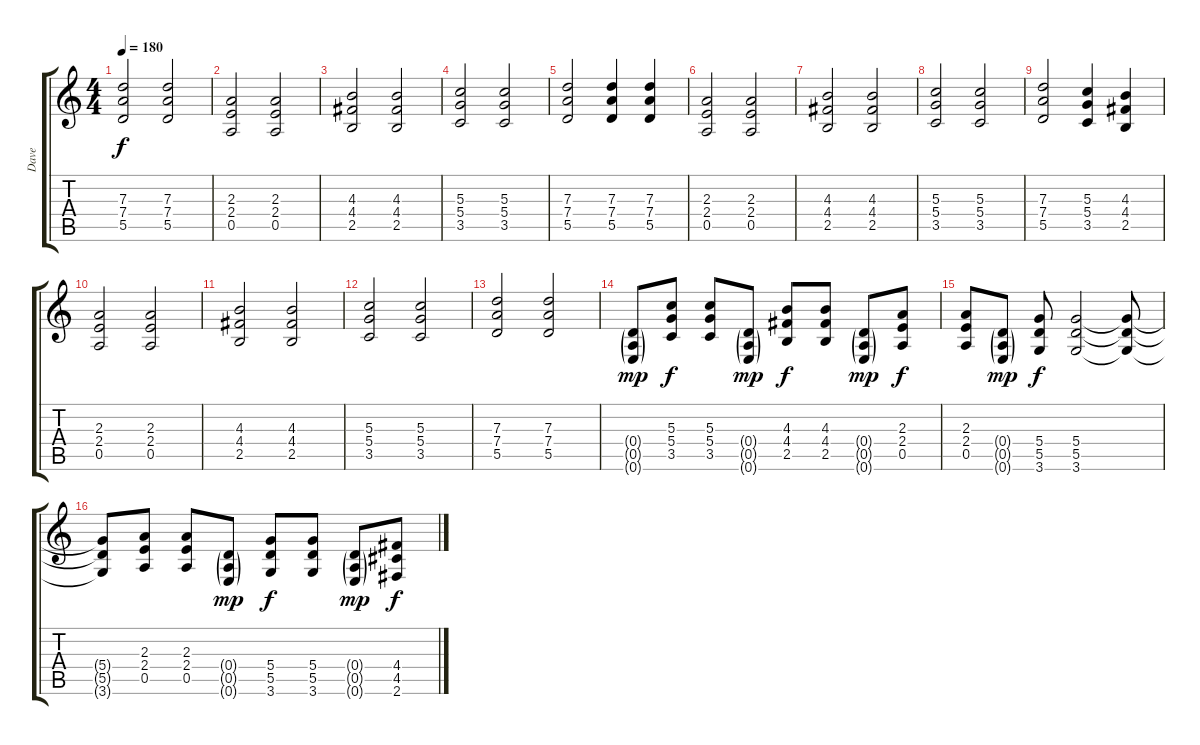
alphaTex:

\track ("Dave" "Dave") {instrument distortionguitar}
\staff {score tabs}
\tuning (E4 B3 G3 D3 A2 E2) {hide}
\ts (4 4)
\tempo 180
\clef g2
\ks c
(7.3 7.4 5.5).2{dy f} (7.3 7.4 5.5).2 |
(2.3 2.4 0.5).2 (2.3 2.4 0.5).2 |
(4.3 4.4 2.5).2 (4.3 4.4 2.5).2 |
(5.3 5.4 3.5).2 (5.3 5.4 3.5).2 |
(7.3 7.4 5.5).2 (7.3 7.4 5.5).4 (7.3 7.4 5.5).4 |
(2.3 2.4 0.5).2 (2.3 2.4 0.5).2 |
(4.3 4.4 2.5).2 (4.3 4.4 2.5).2 |
(5.3 5.4 3.5).2 (5.3 5.4 3.5).2 |
(7.3 7.4 5.5).2 (5.3 5.4 3.5).4 (4.3 4.4 2.5).4 |
(2.3 2.4 0.5).2 (2.3 2.4 0.5).2 |
(4.3 4.4 2.5).2 (4.3 4.4 2.5).2 |
(5.3 5.4 3.5).2 (5.3 5.4 3.5).2 |
(7.3 7.4 5.5).2 (7.3 7.4 5.5).2 |
(0.4{g} 0.5{g} 0.6{g}).8{dy mp} (5.3 5.4 3.5).8{dy f} (5.3 5.4 3.5).8 (0.4{g} 0.5{g} 0.6{g}).8{dy mp} (4.3 4.4 2.5).8{dy f} (4.3 4.4 2.5).8 (0.4{g} 0.5{g} 0.6{g}).8{dy mp} (2.3 2.4 0.5).8{dy f} |
(2.3 2.4 0.5).8 (0.4{g} 0.5{g} 0.6{g}).8{dy mp} (5.4 5.5 3.6).8{dy f} (5.4 5.5 3.6).2 (5.4{t} 5.5{t} 3.6{t}).8 |
(5.4{t} 5.5{t} 3.6{t}).8 (2.3 2.4 0.5).8 (2.3 2.4 0.5).8 (0.4{g} 0.5{g} 0.6{g}).8{dy mp} (5.4 5.5 3.6).8{dy f} (5.4 5.5 3.6).8 (0.4{g} 0.5{g} 0.6{g}).8{dy mp} (4.4 4.5 2.6).8{dy f}
